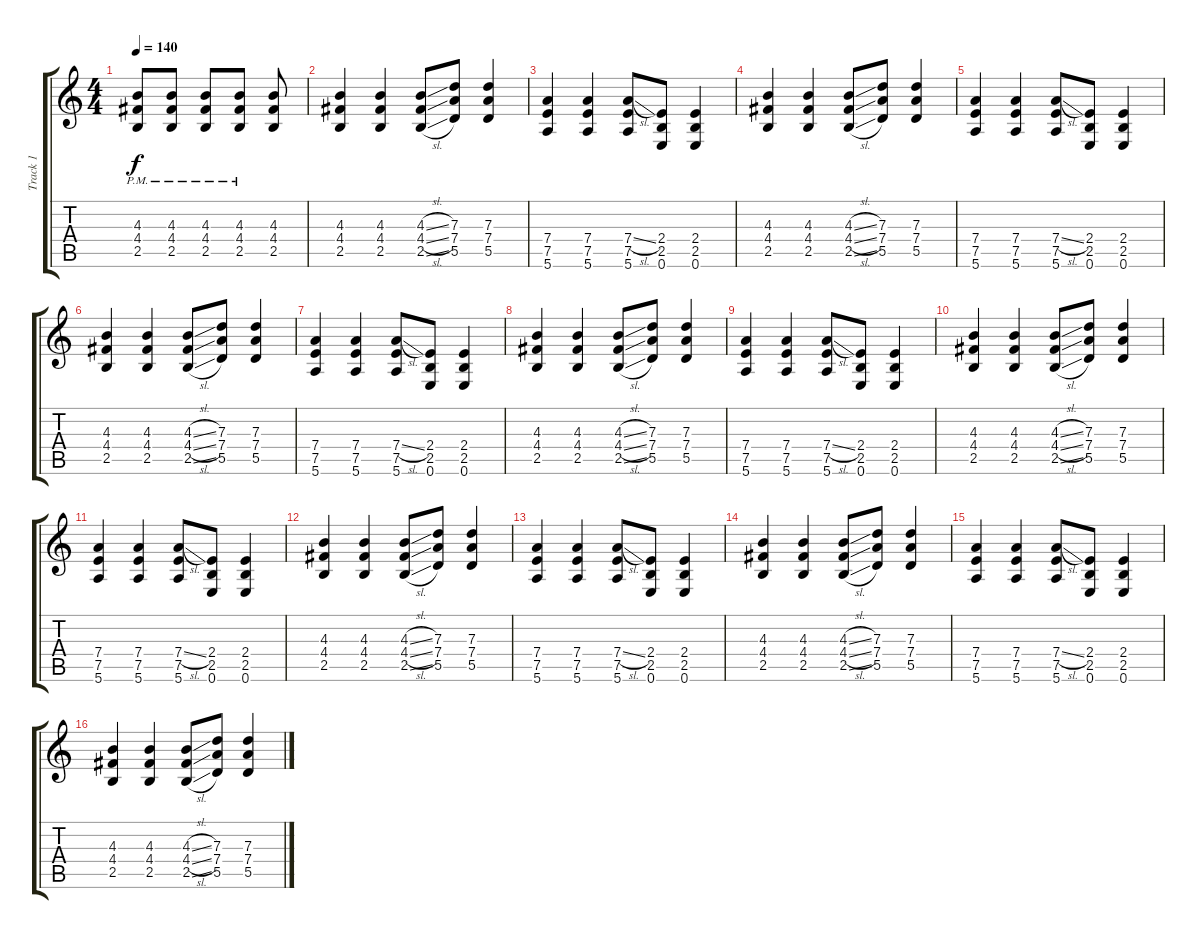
\track ("Track 1" "Track 1") {instrument distortionguitar}
\staff {score tabs}
\tuning (E4 B3 G3 D3 A2 E2) {hide}
\ts (4 4)
\tempo 140
\clef g2
\ks c
(4.3{pm} 4.4 2.5).8{dy f} (4.3{pm} 4.4 2.5).8 (4.3{pm} 4.4 2.5).8 (4.3{pm} 4.4 2.5).8 (4.3 4.4 2.5).8 |
(4.3 4.4 2.5).4 (4.3 4.4 2.5).4 (4.3{sl} 4.4{sl} 2.5{sl}).8 (7.3 7.4 5.5).8 (7.3 7.4 5.5).4 |
(7.4 7.5 5.6).4 (7.4 7.5 5.6).4 (7.4{sl} 7.5 5.6).8 (2.4 2.5 0.6).8 (2.4 2.5 0.6).4 |
(4.3 4.4 2.5).4 (4.3 4.4 2.5).4 (4.3{sl} 4.4{sl} 2.5{sl}).8 (7.3 7.4 5.5).8 (7.3 7.4 5.5).4 |
(7.4 7.5 5.6).4 (7.4 7.5 5.6).4 (7.4{sl} 7.5 5.6).8 (2.4 2.5 0.6).8 (2.4 2.5 0.6).4 |
(4.3 4.4 2.5).4 (4.3 4.4 2.5).4 (4.3{sl} 4.4{sl} 2.5{sl}).8 (7.3 7.4 5.5).8 (7.3 7.4 5.5).4 |
(7.4 7.5 5.6).4 (7.4 7.5 5.6).4 (7.4{sl} 7.5 5.6).8 (2.4 2.5 0.6).8 (2.4 2.5 0.6).4 |
(4.3 4.4 2.5).4 (4.3 4.4 2.5).4 (4.3{sl} 4.4{sl} 2.5{sl}).8 (7.3 7.4 5.5).8 (7.3 7.4 5.5).4 |
(7.4 7.5 5.6).4 (7.4 7.5 5.6).4 (7.4{sl} 7.5 5.6).8 (2.4 2.5 0.6).8 (2.4 2.5 0.6).4 |
(4.3 4.4 2.5).4 (4.3 4.4 2.5).4 (4.3{sl} 4.4{sl} 2.5{sl}).8 (7.3 7.4 5.5).8 (7.3 7.4 5.5).4 |
(7.4 7.5 5.6).4 (7.4 7.5 5.6).4 (7.4{sl} 7.5 5.6).8 (2.4 2.5 0.6).8 (2.4 2.5 0.6).4 |
(4.3 4.4 2.5).4 (4.3 4.4 2.5).4 (4.3{sl} 4.4{sl} 2.5{sl}).8 (7.3 7.4 5.5).8 (7.3 7.4 5.5).4 |
(7.4 7.5 5.6).4 (7.4 7.5 5.6).4 (7.4{sl} 7.5 5.6).8 (2.4 2.5 0.6).8 (2.4 2.5 0.6).4 |
(4.3 4.4 2.5).4 (4.3 4.4 2.5).4 (4.3{sl} 4.4{sl} 2.5{sl}).8 (7.3 7.4 5.5).8 (7.3 7.4 5.5).4 |
(7.4 7.5 5.6).4 (7.4 7.5 5.6).4 (7.4{sl} 7.5 5.6).8 (2.4 2.5 0.6).8 (2.4 2.5 0.6).4 |
(4.3 4.4 2.5).4 (4.3 4.4 2.5).4 (4.3{sl} 4.4{sl} 2.5{sl}).8 (7.3 7.4 5.5).8 (7.3 7.4 5.5).4
